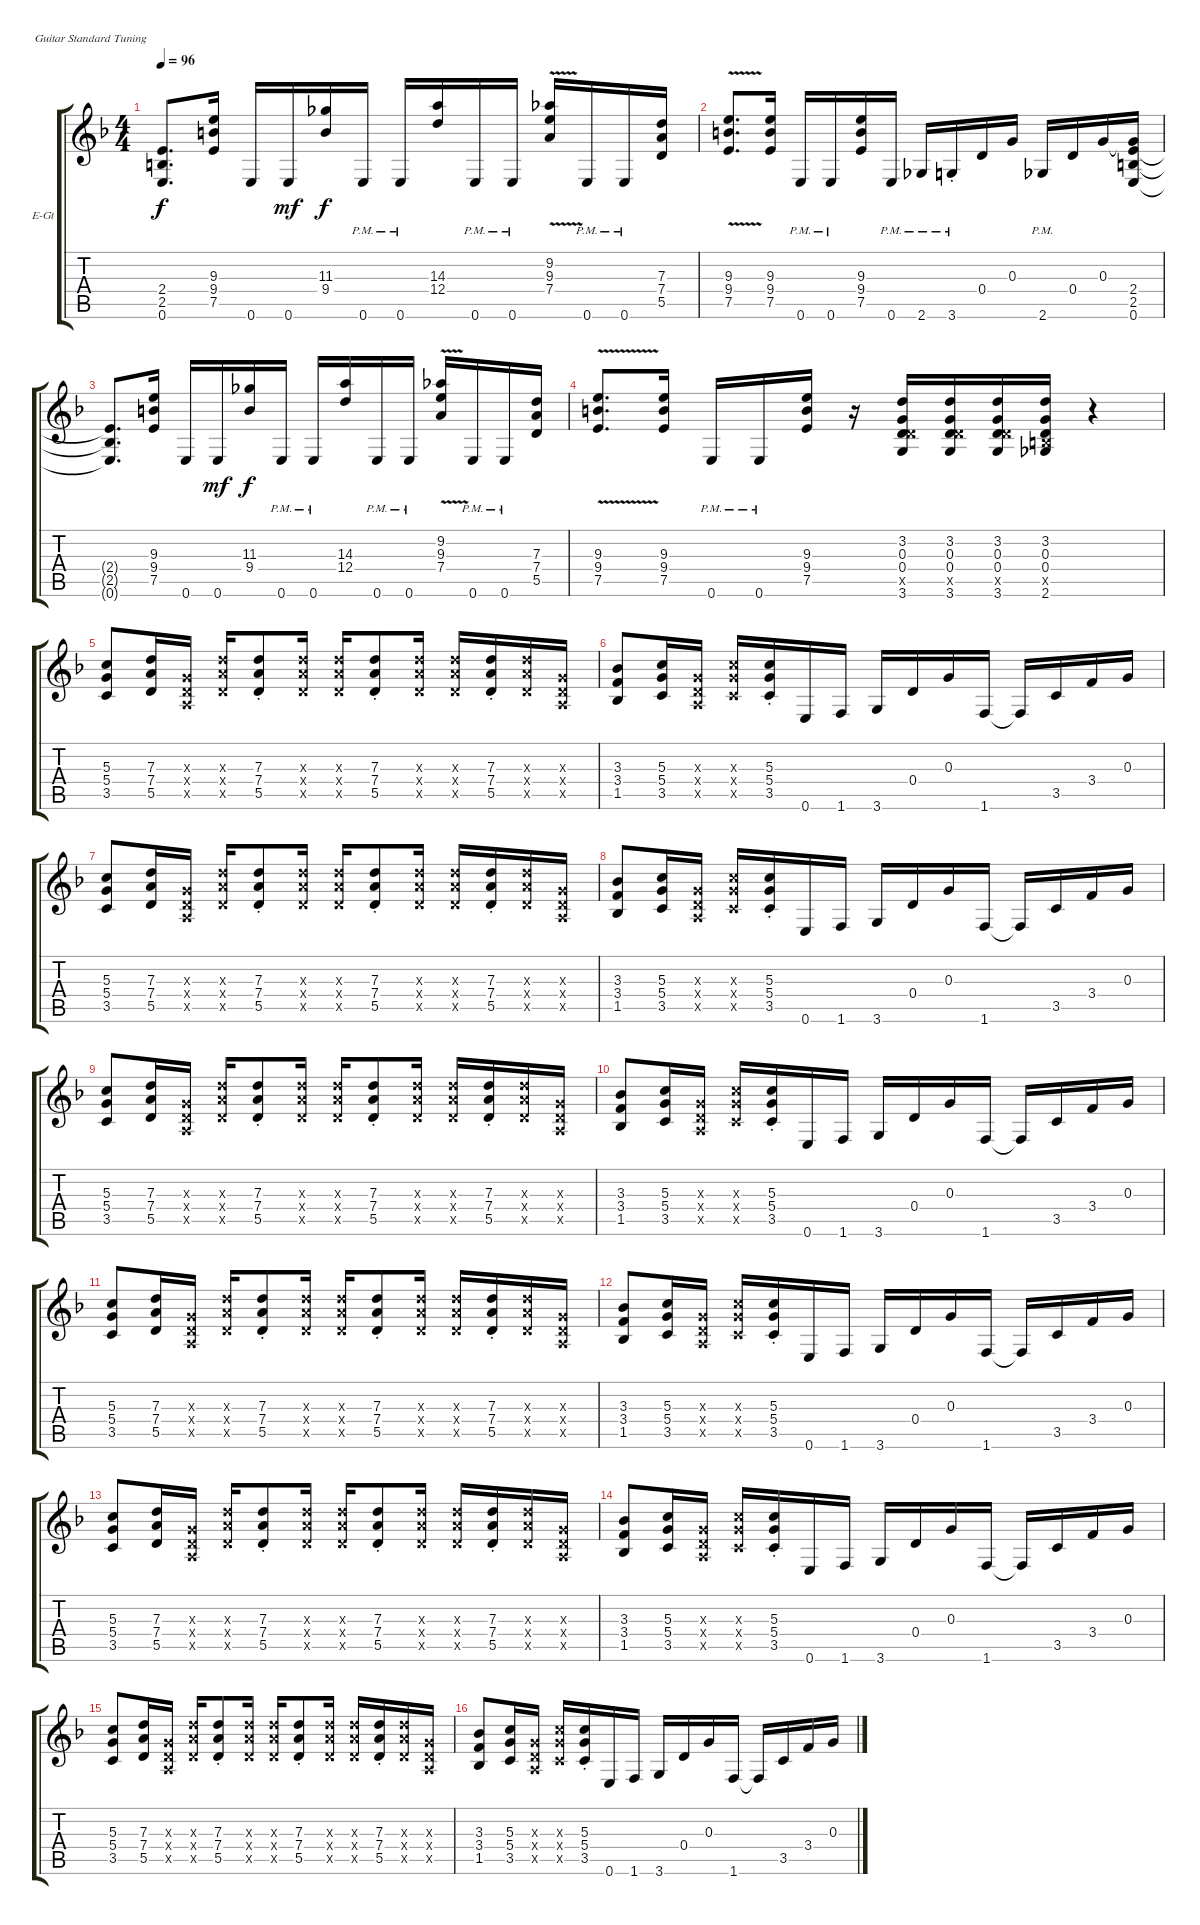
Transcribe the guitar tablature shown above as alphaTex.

\defaultSystemsLayout 4
\bracketExtendMode groupsimilarinstruments
\firstSystemTrackNameOrientation horizontal
\otherSystemsTrackNameOrientation horizontal
\track ("Rhythm Guitar" "E-Gt") {instrument overdrivenguitar}
\staff {score tabs}
\tuning (E4 B3 G3 D3 A2 E2)
\ts (4 4)
\tempo 96
\clef g2
\scale
0.333333
\ks dminor
(2.4{t} 2.5{t} 0.6{t}).8{d dy f} (9.3 9.4 7.5).16 0.6.16 0.6.16{dy mf} (11.3 9.4).16{dy f} 0.6{pm}.16 0.6{pm}.16 (14.3 12.4).16 0.6{pm}.16 0.6{pm}.16 (9.3{v} 7.4{v} 9.2{v}).16 0.6{pm}.16 0.6{pm}.16 (7.3 7.4 5.5).16 |
\scale
0.333333 (9.3{v} 9.4{v} 7.5).8{d} (9.3 9.4 7.5).16 0.6{pm}.16 0.6{pm}.16 (9.3 9.4 7.5).16 0.6{pm}.16 2.6{pm}.16 3.6{pm st}.16 0.4.16 0.3.16 2.6{pm}.16 0.4.16 0.3.16 (0.6 2.5 2.4 0.3{t}).16 |
\scale
0.333333 (2.4{t} 2.5{t} 0.6{t}).8{d} (9.3 9.4 7.5).16 0.6.16 0.6.16{dy mf} (11.3 9.4).16{dy f} 0.6{pm}.16 0.6{pm}.16 (14.3 12.4).16 0.6{pm}.16 0.6{pm}.16 (9.3{v} 7.4{v} 9.2{v}).16 0.6{pm}.16 0.6{pm}.16 (7.3 7.4 5.5).16 |
\scale
0.333333 (9.3{v} 9.4{v} 7.5).8{d} (9.3 9.4 7.5).16 0.6{pm}.16 0.6{pm}.16 (9.3 9.4 7.5).16 r.16 (0.3 0.4 5.5{x} 3.6 3.2).16 (0.3 0.4 5.5{x} 3.6 3.2).16 (0.3 0.4 5.5{x} 3.6 3.2).16 (0.4 2.5{x} 2.6 0.3 3.2).16 r.4 |
\scale
0.333333 (3.5 5.4 5.3).8 (7.3 7.4 5.5).16 (0.3{x} 0.4{x} 0.5{x}).16 (5.5{x} 7.4{x} 7.3{x}).16 (7.3{st} 7.4{st} 5.5{st}).8 (5.5{x} 7.4{x} 7.3{x}).16 (5.5{x} 7.4{x} 7.3{x}).16 (7.3{st} 7.4{st} 5.5{st}).8 (5.5{x} 7.4{x} 7.3{x}).16 (5.5{x} 7.4{x} 7.3{x}).16 (7.3{st} 7.4{st} 5.5{st}).16 (5.5{x} 7.4{x} 7.3{x}).16 (0.5{x} 0.4{x} 0.3{x}).16 |
\scale
0.333333 (1.5 3.4 3.3).8 (5.3 5.4 3.5).16 (0.3{x} 0.4{x} 0.5{x}).16 (3.5{x} 5.4{x} 5.3{x}).16 (5.3{st} 5.4{st} 3.5{st}).16 0.6.16 1.6.16 3.6.16 0.4.16 0.3.16 1.6.16 1.6{t}.16 3.5.16 3.4.16 0.3.16 |
\scale
0.333333 (3.5 5.4 5.3).8 (7.3 7.4 5.5).16 (0.3{x} 0.4{x} 0.5{x}).16 (5.5{x} 7.4{x} 7.3{x}).16 (7.3{st} 7.4{st} 5.5{st}).8 (5.5{x} 7.4{x} 7.3{x}).16 (5.5{x} 7.4{x} 7.3{x}).16 (7.3{st} 7.4{st} 5.5{st}).8 (5.5{x} 7.4{x} 7.3{x}).16 (5.5{x} 7.4{x} 7.3{x}).16 (7.3{st} 7.4{st} 5.5{st}).16 (5.5{x} 7.4{x} 7.3{x}).16 (0.5{x} 0.4{x} 0.3{x}).16 |
\scale
0.333333 (1.5 3.4 3.3).8 (5.3 5.4 3.5).16 (0.3{x} 0.4{x} 0.5{x}).16 (3.5{x} 5.4{x} 5.3{x}).16 (5.3{st} 5.4{st} 3.5{st}).16 0.6.16 1.6.16 3.6.16 0.4.16 0.3.16 1.6.16 1.6{t}.16 3.5.16 3.4.16 0.3.16 |
\scale
0.333333 (3.5 5.4 5.3).8 (7.3 7.4 5.5).16 (0.3{x} 0.4{x} 0.5{x}).16 (5.5{x} 7.4{x} 7.3{x}).16 (7.3{st} 7.4{st} 5.5{st}).8 (5.5{x} 7.4{x} 7.3{x}).16 (5.5{x} 7.4{x} 7.3{x}).16 (7.3{st} 7.4{st} 5.5{st}).8 (5.5{x} 7.4{x} 7.3{x}).16 (5.5{x} 7.4{x} 7.3{x}).16 (7.3{st} 7.4{st} 5.5{st}).16 (5.5{x} 7.4{x} 7.3{x}).16 (0.5{x} 0.4{x} 0.3{x}).16 |
\scale
0.333333 (1.5 3.4 3.3).8 (5.3 5.4 3.5).16 (0.3{x} 0.4{x} 0.5{x}).16 (3.5{x} 5.4{x} 5.3{x}).16 (5.3{st} 5.4{st} 3.5{st}).16 0.6.16 1.6.16 3.6.16 0.4.16 0.3.16 1.6.16 1.6{t}.16 3.5.16 3.4.16 0.3.16 |
\scale
0.333333 (3.5 5.4 5.3).8 (7.3 7.4 5.5).16 (0.3{x} 0.4{x} 0.5{x}).16 (5.5{x} 7.4{x} 7.3{x}).16 (7.3{st} 7.4{st} 5.5{st}).8 (5.5{x} 7.4{x} 7.3{x}).16 (5.5{x} 7.4{x} 7.3{x}).16 (7.3{st} 7.4{st} 5.5{st}).8 (5.5{x} 7.4{x} 7.3{x}).16 (5.5{x} 7.4{x} 7.3{x}).16 (7.3{st} 7.4{st} 5.5{st}).16 (5.5{x} 7.4{x} 7.3{x}).16 (0.5{x} 0.4{x} 0.3{x}).16 |
\scale
0.333333 (1.5 3.4 3.3).8 (5.3 5.4 3.5).16 (0.3{x} 0.4{x} 0.5{x}).16 (3.5{x} 5.4{x} 5.3{x}).16 (5.3{st} 5.4{st} 3.5{st}).16 0.6.16 1.6.16 3.6.16 0.4.16 0.3.16 1.6.16 1.6{t}.16 3.5.16 3.4.16 0.3.16 |
\scale
0.333333 (3.5 5.4 5.3).8 (7.3 7.4 5.5).16 (0.3{x} 0.4{x} 0.5{x}).16 (5.5{x} 7.4{x} 7.3{x}).16 (7.3{st} 7.4{st} 5.5{st}).8 (5.5{x} 7.4{x} 7.3{x}).16 (5.5{x} 7.4{x} 7.3{x}).16 (7.3{st} 7.4{st} 5.5{st}).8 (5.5{x} 7.4{x} 7.3{x}).16 (5.5{x} 7.4{x} 7.3{x}).16 (7.3{st} 7.4{st} 5.5{st}).16 (5.5{x} 7.4{x} 7.3{x}).16 (0.5{x} 0.4{x} 0.3{x}).16 |
\scale
0.333333 (1.5 3.4 3.3).8 (5.3 5.4 3.5).16 (0.3{x} 0.4{x} 0.5{x}).16 (3.5{x} 5.4{x} 5.3{x}).16 (5.3{st} 5.4{st} 3.5{st}).16 0.6.16 1.6.16 3.6.16 0.4.16 0.3.16 1.6.16 1.6{t}.16 3.5.16 3.4.16 0.3.16 |
\scale
0.333333 (3.5 5.4 5.3).8 (7.3 7.4 5.5).16 (0.3{x} 0.4{x} 0.5{x}).16 (5.5{x} 7.4{x} 7.3{x}).16 (7.3{st} 7.4{st} 5.5{st}).8 (5.5{x} 7.4{x} 7.3{x}).16 (5.5{x} 7.4{x} 7.3{x}).16 (7.3{st} 7.4{st} 5.5{st}).8 (5.5{x} 7.4{x} 7.3{x}).16 (5.5{x} 7.4{x} 7.3{x}).16 (7.3{st} 7.4{st} 5.5{st}).16 (5.5{x} 7.4{x} 7.3{x}).16 (0.5{x} 0.4{x} 0.3{x}).16 |
\scale
0.333333 (1.5 3.4 3.3).8 (5.3 5.4 3.5).16 (0.3{x} 0.4{x} 0.5{x}).16 (3.5{x} 5.4{x} 5.3{x}).16 (5.3{st} 5.4{st} 3.5{st}).16 0.6.16 1.6.16 3.6.16 0.4.16 0.3.16 1.6.16 1.6{t}.16 3.5.16 3.4.16 0.3.16
